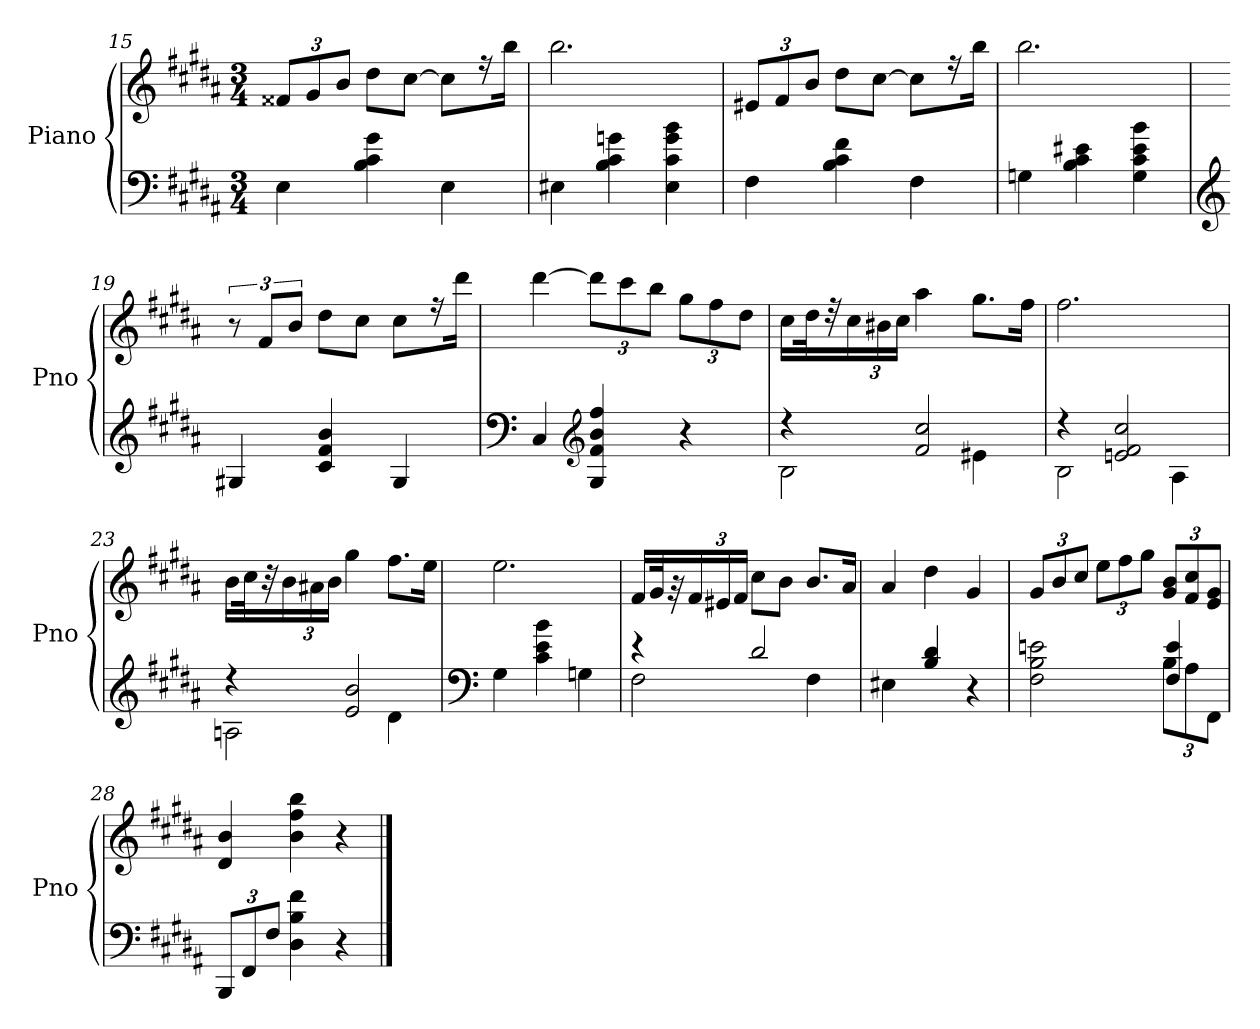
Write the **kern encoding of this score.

**kern	**kern
*part2	*part1
*staff2	*staff1
*I"Piano	*I"Piano
*I'Pno	*I'Pno
*clefF4	*clefG2
*k[f#c#g#d#a#]	*k[f#c#g#d#a#]
*M3/4	*M3/4
*	*Xbrackettup
=15	=15
4E\	12f##X/L
.	12g#/
.	12b/J
4B\ 4c#\ 4g#\	8dd#\L
.	[8cc#\J
4E\	8cc#\L]
.	16r
.	16bb\Jk
!!LO:LB:g=z
=16	=16
4E#X\	2.bb\
4B\ 4c#\ 4gn\	.
4E#\ 4c#\ 4g\ 4b\	.
=17	=17
4F#\	12e#X/L
.	12f#/
.	12b/J
4B\ 4c#\ 4f#\	8dd#\L
.	[8cc#\J
4F#\	8cc#\L]
.	16r
.	16bb\Jk
=18	=18
4Gn\	2.bb\
4B\ 4c#\ 4e#X\	.
4G\ 4c#\ 4e#\ 4b\	.
=19	=19
*clefG2	*
*	*brackettup
4G#X/	12r
.	12f#/L
.	12b/J
4c#/ 4f#/ 4b/	8dd#\L
.	8cc#\J
4G#/	8cc#\L
.	16r
.	16ddd#\Jk
!!LO:PB:g=z
=20	=20
*clefF4	*
4C#/	[4ddd#\
*clefG2	*
*	*Xbrackettup
4G#/ 4f#/ 4b/ 4ff#/	12ddd#\L]
.	12ccc#\
.	12bb\J
4r	12gg#\L
.	12ff#\
.	12dd#\J
=21	=21
*^	*
4r	2B\	16cc#\LL
.	.	32dd#\K
.	.	32r
.	.	24cc#\
.	.	24b#X\
.	.	24cc#\JJ
2f#/ 2cc#/	.	4aa#\
.	4e#X\	8.gg#\L
.	.	16ff#\Jk
=22	=22	=22
4r	2B\	2.ff#\
2en/ 2f#/ 2cc#/	.	.
.	4A#\	.
!!LO:LB:g=z
=23	=23	=23
4r	2An\	16b\LL
.	.	32cc#\K
.	.	32r
.	.	24b\
.	.	24a#X\
.	.	24b\JJ
2e/ 2b/	.	4gg#\
.	4d#\	8.ff#\L
.	.	16ee\Jk
*v	*v	*
=24	=24
*clefF4	*
4G#\	2.ee\
4c#\ 4e\ 4b\	.
4Gn\	.
=25	=25
*^	*
4r	2F#\	16f#/LL
.	.	32g#/K
.	.	32r
.	.	24f#/
.	.	24e#X/
.	.	24f#/JJ
2d#/	.	8cc#\L
.	.	8b\J
.	4F#\	8.b/L
.	.	16a#/Jk
*v	*v	*
!!LO:LB:g=z
=26	=26
4E#X\	4a#/
4B/ 4d#/	4dd#\
4r	4g#/
=27	=27
*^	*
2F#\ 2B\ 2en\	2ryy	12g#/L
.	.	12b/
.	.	12cc#/J
.	.	12ee\L
.	.	12ff#\
.	.	12gg#\J
*Xbrackettup	*	*
12B\L	4F#/ 4e/	12g#/ 12b/L
12A#\	.	12f#/ 12cc#/
12FF#\J	.	12e/ 12g#/J
*v	*v	*
=28	=28
12BBB/L	4d#/ 4b/
12FF#/	.
12F#/J	.
4D#\ 4B\ 4f#\	4b\ 4ff#\ 4bb\
4r	4r
==	==
*-	*-
